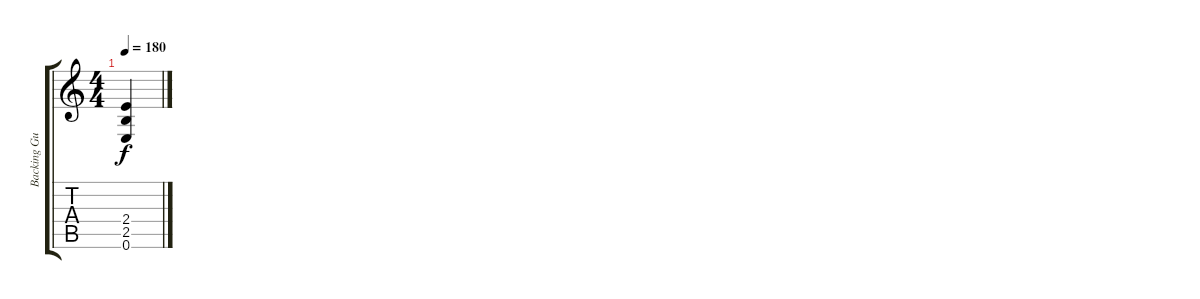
\track ("Backing Guitar" "Backing Gu") {instrument distortionguitar}
\staff {score tabs}
\tuning (E4 B3 G3 D3 A2 E2) {hide}
\ts (4 4)
\tempo 180
\clef g2
\ks c
(2.4{t} 2.5{t} 0.6{t}).4{dy f}
